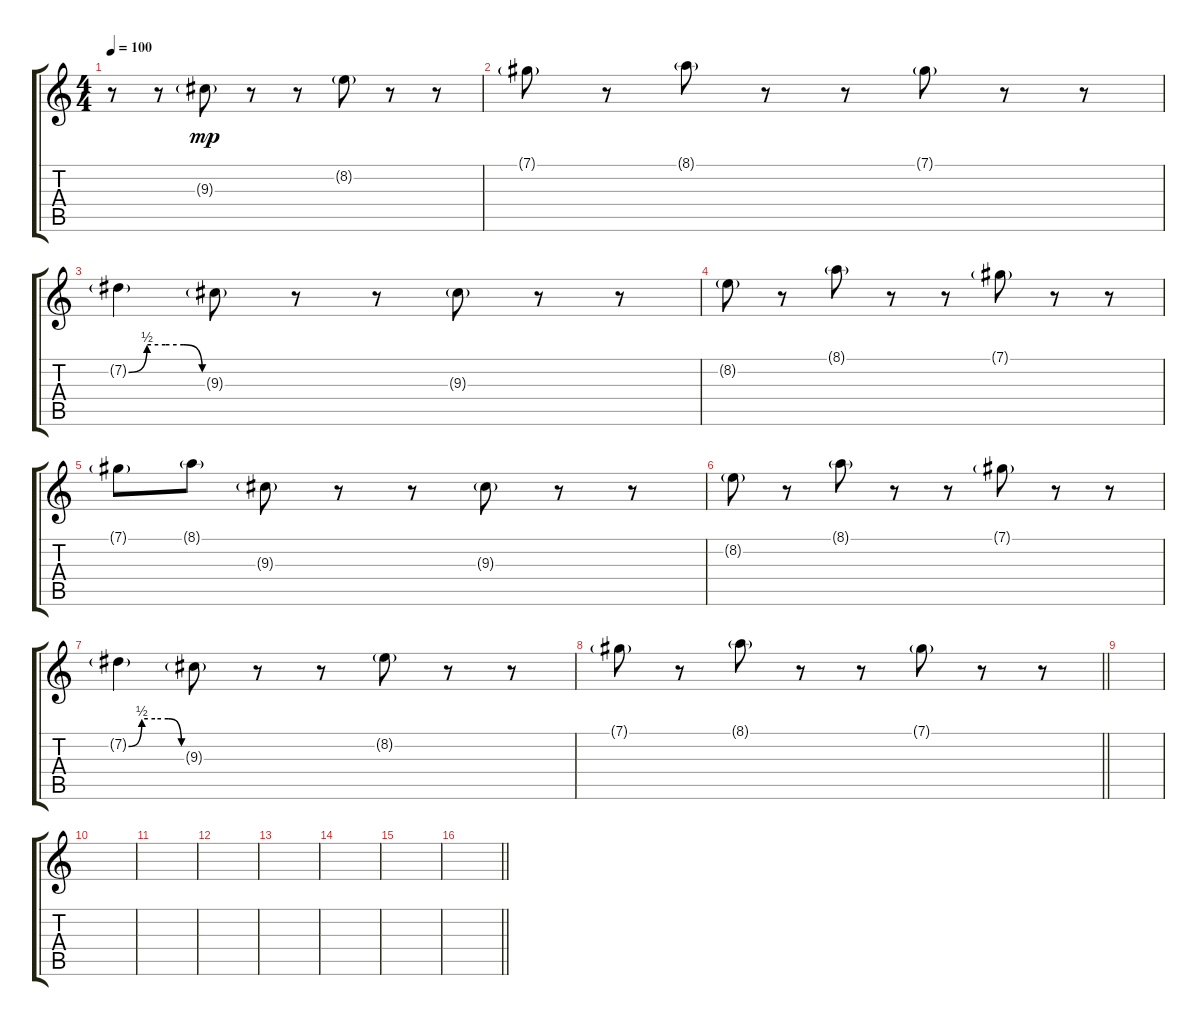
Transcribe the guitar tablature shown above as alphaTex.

\track "" {instrument electricguitarclean}
\staff {score tabs}
\tuning (Db4 Ab3 E3 B2 Gb2 B1) {hide}
\ts (4 4)
\tempo 100
\clef g2
\ks c
r.8{dy p balance 0} r.8 9.3{g}.8{dy mp} r.8 r.8 8.2{g}.8 r.8 r.8 |
7.1{g}.8 r.8 8.1{g}.8 r.8 r.8 7.1{g}.8 r.8 r.8 |
7.2{be (custom 0 0 15 2 30 2 45 2 60 0) g}.4 9.3{g}.8 r.8 r.8 9.3{g}.8 r.8 r.8 |
8.2{g}.8 r.8 8.1{g}.8 r.8 r.8 7.1{g}.8 r.8 r.8 |
7.1{g}.8 8.1{g}.8 9.3{g}.8 r.8 r.8 9.3{g}.8 r.8 r.8 |
8.2{g}.8 r.8 8.1{g}.8 r.8 r.8 7.1{g}.8 r.8 r.8 |
7.2{be (custom 0 0 15 2 30 2 45 2 60 0) g}.4 9.3{g}.8 r.8 r.8 8.2{g}.8 r.8 r.8 |
\barLineRight lightlight
7.1{g}.8 r.8 8.1{g}.8 r.8 r.8 7.1{g}.8 r.8 r.8 |
|
|
|
|
|
|
|
\barLineRight lightlight
